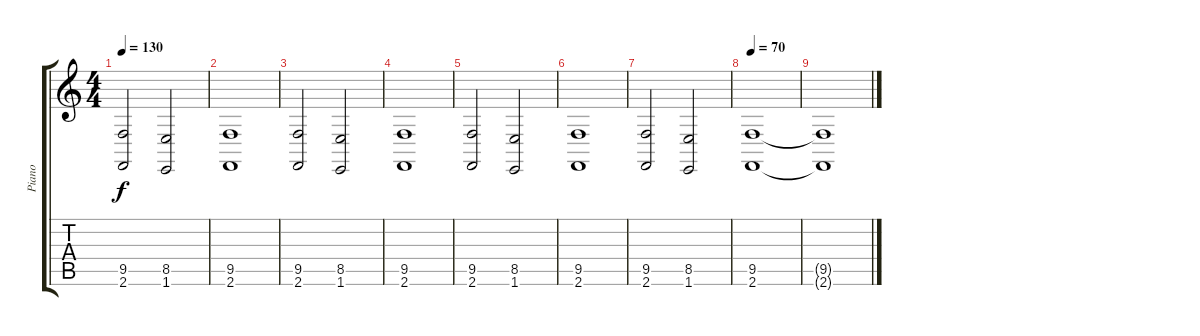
\track ("Piano" "Piano") {instrument brightacousticpiano}
\staff {score tabs}
\tuning (Eb4 Bb3 Gb3 Db3 Ab2 Eb2) {hide}
\ts (4 4)
\tempo 130
\clef g2
\ks c
(9.5 2.6).2{dy f} (8.5 1.6).2 |
(9.5 2.6).1{volume 4} |
(9.5 2.6).2 (8.5 1.6).2 |
(9.5 2.6).1 |
(9.5 2.6).2 (8.5 1.6).2 |
(9.5 2.6).1 |
(9.5 2.6).2 (8.5 1.6).2 |
\tempo 70
(9.5 2.6).1 |
(9.5{t} 2.6{t}).1
